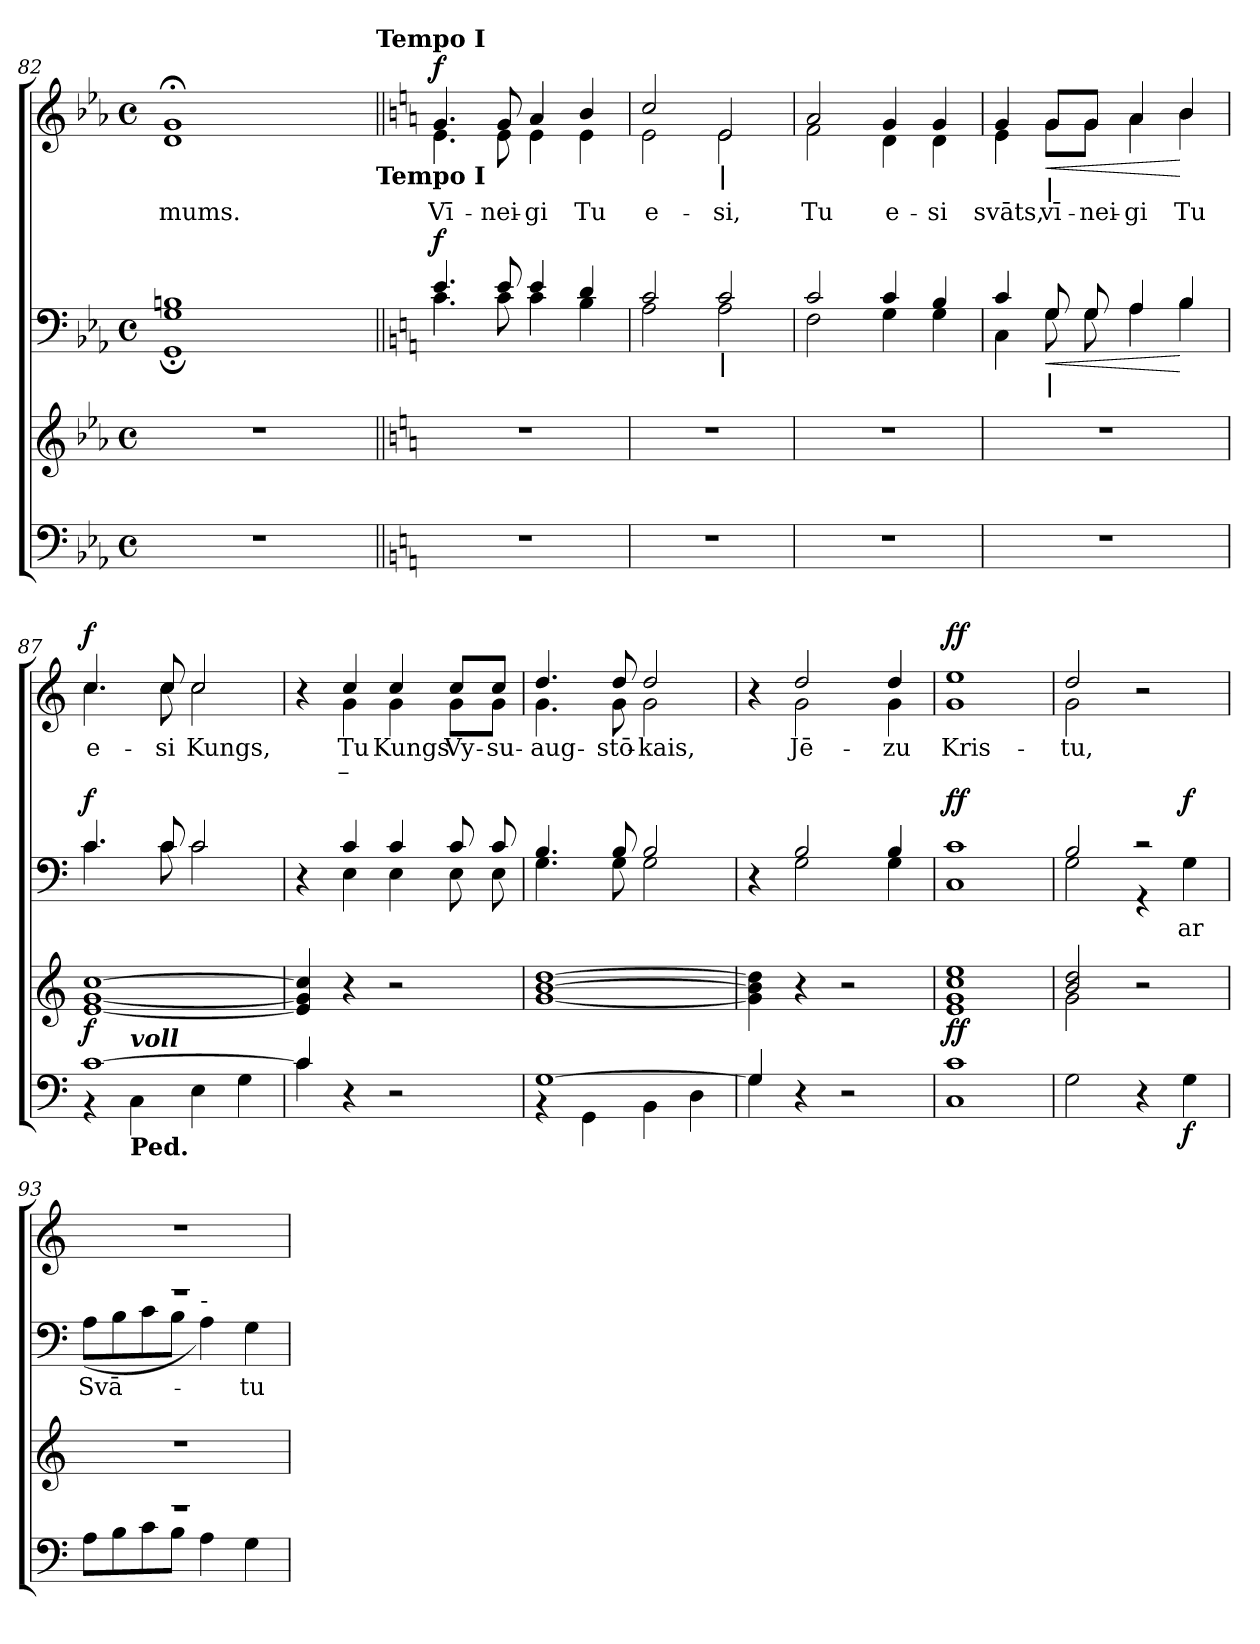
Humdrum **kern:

**kern	**dynam	**kern	**dynam	**kern	**text	**dynam	**kern	**text	**text	**dynam
*part4	*part4	*part3	*part3	*part2	*part2	*part2	*part1	*part1	*part1	*part1
*staff4	*staff4	*staff3	*staff3	*staff2	*staff2	*staff2	*staff1	*staff1	*staff1	*staff1
*clefF4	*	*clefG2	*	*clefF4	*	*	*clefG2	*	*	*
*k[b-e-a-]	*	*k[b-e-a-]	*	*k[b-e-a-]	*	*	*k[b-e-a-]	*	*	*
*E-:	*	*E-:	*	*E-:	*	*	*E-:	*	*	*
*M4/4	*	*M4/4	*	*M4/4	*	*	*M4/4	*	*	*
*met(c)	*	*met(c)	*	*met(c)	*	*	*met(c)	*	*	*
=82	=82	=82	=82	=82	=82	=82	=82	=82	=82	=82
*	*	*	*	*^	*	*	*	*	*	*
!	!	!	!	!	!	!	!	!	!LO:LY:b:color=#000000	!	!
*	*	*	*	*	*	*	*	*^	*	*	*
*	*	*	*	*	*	*	*	*	*^	*	*	*
1r	.	1r	.	1Bni	1GGi; 1Gi;	.	.	1g;i	1di	2ryy	mums.	.	.
.	.	.	.	.	.	.	.	.	.	4ryy	.	.	.
.	.	.	.	.	.	.	.	.	.	8ryy	.	.	.
.	.	.	.	.	.	.	.	.	.	16ryy	.	.	.
.	.	.	.	.	.	.	.	.	.	32ryy	.	.	.
.	.	.	.	.	.	.	.	.	.	64ryy	.	.	.
.	.	.	.	.	.	.	.	.	.	128...ryy	.	.	.
!	!	!	!	!	!	!	!	!	!	!LO:TX:b:B:t=Tempo I	!	!	!
!	!	!	!	!	!	!	!	!	!	!LO:TX:a:B:t=Tempo I	!	!	!
.	.	.	.	.	.	.	.	.	.	1024ryy	.	.	.
*	*	*	*	*	*	*	*	*v	*v	*v	*	*	*
=83||	=83||	=83||	=83||	=83||	=83||	=83||	=83||	=83||	=83||	=83||	=83||
*k[]	*	*k[]	*	*k[]	*	*	*	*k[]	*	*	*
*C:	*	*C:	*	*C:	*	*	*	*C:	*	*	*
*	*	*	*	*	*	*	*	*^	*	*	*
*	*	*	*	*	*	*	*	*	*^	*	*	*
!	!	!	!	!	!	!	!	!	!	!	!LO:LY:b:color=#000000	!	!
*	*	*	*	*	*	*	*	*	*v	*v	*	*	*
1r	.	1r	.	4.ei/	4.ci\	.	f	4.gi/	4.ei\	Vī-	.	f
!	!	!	!	!	!	!	!	!	!	!LO:LY:b:color=#000000	!	!
.	.	.	.	8ei/	8ci\	.	.	8gi/	8ei\	-nei-	.	.
!	!	!	!	!	!	!	!	!	!	!LO:LY:b:color=#000000	!	!
.	.	.	.	4ei/	4ci\	.	.	4ai/	4ei\	-gi	.	.
!	!	!	!	!	!	!	!	!	!	!LO:LY:b:color=#000000	!	!
.	.	.	.	4di/	4Bi\	.	.	4bi/	4ei\	Tu	.	.
=84	=84	=84	=84	=84	=84	=84	=84	=84	=84	=84	=84	=84
!	!	!	!	!	!	!	!	!	!	!LO:LY:b:color=#000000	!	!
1r	.	1r	.	2ci/	2Ai\	.	.	2cci/	2ei\	e-	.	.
!	!	!	!	!	!	!	!	!LO:TX:b:B:t=|	!	!	!	!
!	!	!	!	!LO:TX:b:B:t=|	!	!	!	!	!	!	!	!
!	!	!	!	!	!	!	!	!	!	!LO:LY:b:color=#000000	!	!
.	.	.	.	2ci/	2Ai\	.	.	2ei/	2ei\	-si,	.	.
=85	=85	=85	=85	=85	=85	=85	=85	=85	=85	=85	=85	=85
!	!	!	!	!	!	!	!	!	!	!LO:LY:b:color=#000000	!	!
1r	.	1r	.	2ci/	2Fi\	.	.	2ai/	2fi\	Tu	.	.
!	!	!	!	!	!	!	!	!	!	!LO:LY:b:color=#000000	!	!
.	.	.	.	4ci/	4Gi\	.	.	4gi/	4di\	e-	.	.
!	!	!	!	!	!	!	!	!	!	!LO:LY:b:color=#000000	!	!
.	.	.	.	4Bi/	4Gi\	.	.	4gi/	4di\	-si	.	.
!!LO:LB:g=z	!!
=86	=86	=86	=86	=86	=86	=86	=86	=86	=86	=86	=86	=86
!	!	!	!	!	!	!	!	!	!	!LO:LY:b:color=#000000	!	!
1r	.	1r	.	4ci/	4Ci\	.	.	4gi/	4ei\	svāts,	.	.
!	!	!	!	!	!	!	!LO:HP:b	!	!	!	!	!
!	!	!	!	!	!	!	!	!LO:TX:b:B:t=|	!	!	!	!
!	!	!	!	!LO:TX:b:B:t=|	!	!	!	!	!	!	!	!
!	!	!	!	!	!	!	!	!	!	!LO:LY:b:color=#000000	!	!LO:HP:b
.	.	.	.	8Gi/	8Gi\	.	<	8gi/L	8gi\L	vī-	.	<
!	!	!	!	!	!	!	!	!	!	!LO:LY:b:color=#000000	!	!
.	.	.	.	8Gi/	8Gi\	.	.	8gi/J	8gi\J	-nei-	.	.
!	!	!	!	!	!	!	!	!	!	!LO:LY:b:color=#000000	!	!
.	.	.	.	4Ai/	4Ai\	.	.	4ai/	4ai\	-gi	.	.
!	!	!	!	!	!	!	!	!	!	!LO:LY:b:color=#000000	!	!
.	.	.	.	4Bi/	4Bi\	.	[	4bi/	4bi\	Tu	.	[
=87	=87	=87	=87	=87	=87	=87	=87	=87	=87	=87	=87	=87
*^	*	*	*	*	*	*	*	*	*	*	*	*
!	!	!	!	!	!	!	!	!	!	!	!LO:LY:b:color=#000000	!	!
[>1ci	4r	.	[<1ei [<1gi [>1cci	f	4.ci/	4.ci\	.	f	4.cci/	4.cci\	e-	.	f
!	!LO:TX:a:Bi:t=voll	!	!	!	!	!	!	!	!	!	!	!	!
!	!LO:TX:b:B:t=Ped.	!	!	!	!	!	!	!	!	!	!	!	!
.	4Ci\	.	.	.	.	.	.	.	.	.	.	.	.
!	!	!	!	!	!	!	!	!	!	!	!LO:LY:b:color=#000000	!	!
.	.	.	.	.	8ci/	8ci\	.	.	8cci/	8cci\	-si	.	.
!	!	!	!	!	!	!	!	!	!	!	!LO:LY:b:color=#000000	!	!
.	4Ei\	.	.	.	2ci/	2ci\	.	.	2cci/	2cci\	Kungs,	.	.
.	4Gi\	.	.	.	.	.	.	.	.	.	.	.	.
=88	=88	=88	=88	=88	=88	=88	=88	=88	=88	=88	=88	=88	=88
*	*	*	*^	*	*	*	*	*	*	*	*	*	*
4ci/]	4ci\	.	4ei/] 4gi] 4cci]	4ryy	.	4r	4ryy	.	.	4r	4ryy	.	.	.
!	!	!	!	!	!	!	!	!	!	!	!	!LO:LY:b:color=#000000	!LO:LY:b:color=#000000	!
4r	4ryy	.	4r	4ryy	.	4ci/	4Ei\	.	.	4cci/	4gi\	Tu	–	.
!	!	!	!	!	!	!	!	!	!	!	!	!LO:LY:b:color=#000000	!	!
2r	2ryy	.	2r	2ryy	.	4ci/	4Ei\	.	.	4cci/	4gi\	Kungs	.	.
!	!	!	!	!	!	!	!	!	!	!	!	!LO:LY:b:color=#000000	!	!
.	.	.	.	.	.	8ci/	8Ei\	.	.	8cci/L	8gi\L	Vy-	.	.
!	!	!	!	!	!	!	!	!	!	!	!	!LO:LY:b:color=#000000	!	!
.	.	.	.	.	.	8ci/	8Ei\	.	.	8cci/J	8gi\J	-su-	.	.
*	*	*	*v	*v	*	*	*	*	*	*	*	*	*	*
=89	=89	=89	=89	=89	=89	=89	=89	=89	=89	=89	=89	=89	=89
!	!	!	!	!	!	!	!	!	!	!	!LO:LY:b:color=#000000	!	!
[>1Gi	4r	.	[<1gi [>1bi [>1ddi	.	4.Bi/	4.Gi\	.	.	4.ddi/	4.gi\	-aug-	.	.
.	4GGi\	.	.	.	.	.	.	.	.	.	.	.	.
!	!	!	!	!	!	!	!	!	!	!	!LO:LY:b:color=#000000	!	!
.	.	.	.	.	8Bi/	8Gi\	.	.	8ddi/	8gi\	-stō-	.	.
!	!	!	!	!	!	!	!	!	!	!	!LO:LY:b:color=#000000	!	!
.	4BBi\	.	.	.	2Bi/	2Gi\	.	.	2ddi/	2gi\	-kais,	.	.
.	4Di\	.	.	.	.	.	.	.	.	.	.	.	.
=90	=90	=90	=90	=90	=90	=90	=90	=90	=90	=90	=90	=90	=90
4Gi/]	4Gi\	.	4gi\] 4bi] 4ddi]	.	4r	4ryy	.	.	4r	4ryy	.	.	.
!	!	!	!	!	!	!	!	!	!	!	!LO:LY:b:color=#000000	!	!
4r	4ryy	.	4r	.	2Bi/	2Gi\	.	.	2ddi/	2gi\	Jē-	.	.
2r	2ryy	.	2r	.	.	.	.	.	.	.	.	.	.
!	!	!	!	!	!	!	!	!	!	!	!LO:LY:b:color=#000000	!	!
.	.	.	.	.	4Bi/	4Gi\	.	.	4ddi/	4gi\	-zu	.	.
!!LO:PB:g=z	!!
=91	=91	=91	=91	=91	=91	=91	=91	=91	=91	=91	=91	=91	=91
!	!	!	!	!	!	!	!	!	!	!	!LO:LY:b:color=#000000	!	!
1ci	1Ci	.	1ei 1gi 1cci 1eei	ff	1ci	1Ci	.	ff	1eei	1gi	Kris-	.	ff
*v	*v	*	*	*	*	*	*	*	*	*	*	*	*
=92	=92	=92	=92	=92	=92	=92	=92	=92	=92	=92	=92	=92
*	*	*^	*	*	*	*	*	*	*	*	*	*
*^	*	*	*	*	*	*	*	*	*	*	*	*	*
!	!	!	!	!	!	!	!	!	!	!	!	!LO:LY:b:color=#000000	!	!
*v	*v	*	*	*	*	*	*	*	*	*	*	*	*	*
2Gi\	.	2bi/ 2ddi	2gi\	.	2Bi/	2Gi\	.	.	2ddi/	2gi\	-tu,	.	.
4r	.	2r	2ryy	.	2r	4r	.	.	2r	2ryy	.	.	.
!	!	!	!	!	!	!	!LO:LY:a:color=#000000	!	!	!	!	!	!
4Gi\	f	.	.	.	.	4Gi\	ar	f	.	.	.	.	.
*	*	*v	*v	*	*	*	*	*	*v	*v	*	*	*
=93	=93	=93	=93	=93	=93	=93	=93	=93	=93	=93	=93
*^	*	*	*	*	*	*	*	*	*	*	*
!	!	!	!	!	!	!	!LO:LY:a:color=#000000	!	!	!	!	!
1r	8Ai\L	.	1r	.	1r	(8Ai\L	Svā-	.	1r	.	.	.
.	8Bi\	.	.	.	.	8Bi\	.	.	.	.	.	.
.	8ci\	.	.	.	.	8ci\	.	.	.	.	.	.
.	8Bi\J	.	.	.	.	8Bi\J	.	.	.	.	.	.
!	!	!	!	!	!	!LO:TX:a:t=-	!	!	!	!	!	!
.	4Ai\	.	.	.	.	4Ai\)	.	.	.	.	.	.
!	!	!	!	!	!	!	!LO:LY:a:color=#000000	!	!	!	!	!
.	4Gi\	.	.	.	.	4Gi\	-tu	.	.	.	.	.
*v	*v	*	*	*	*v	*v	*	*	*	*	*	*
=	=	=	=	=	=	=	=	=	=	=
*-	*-	*-	*-	*-	*-	*-	*-	*-	*-	*-
